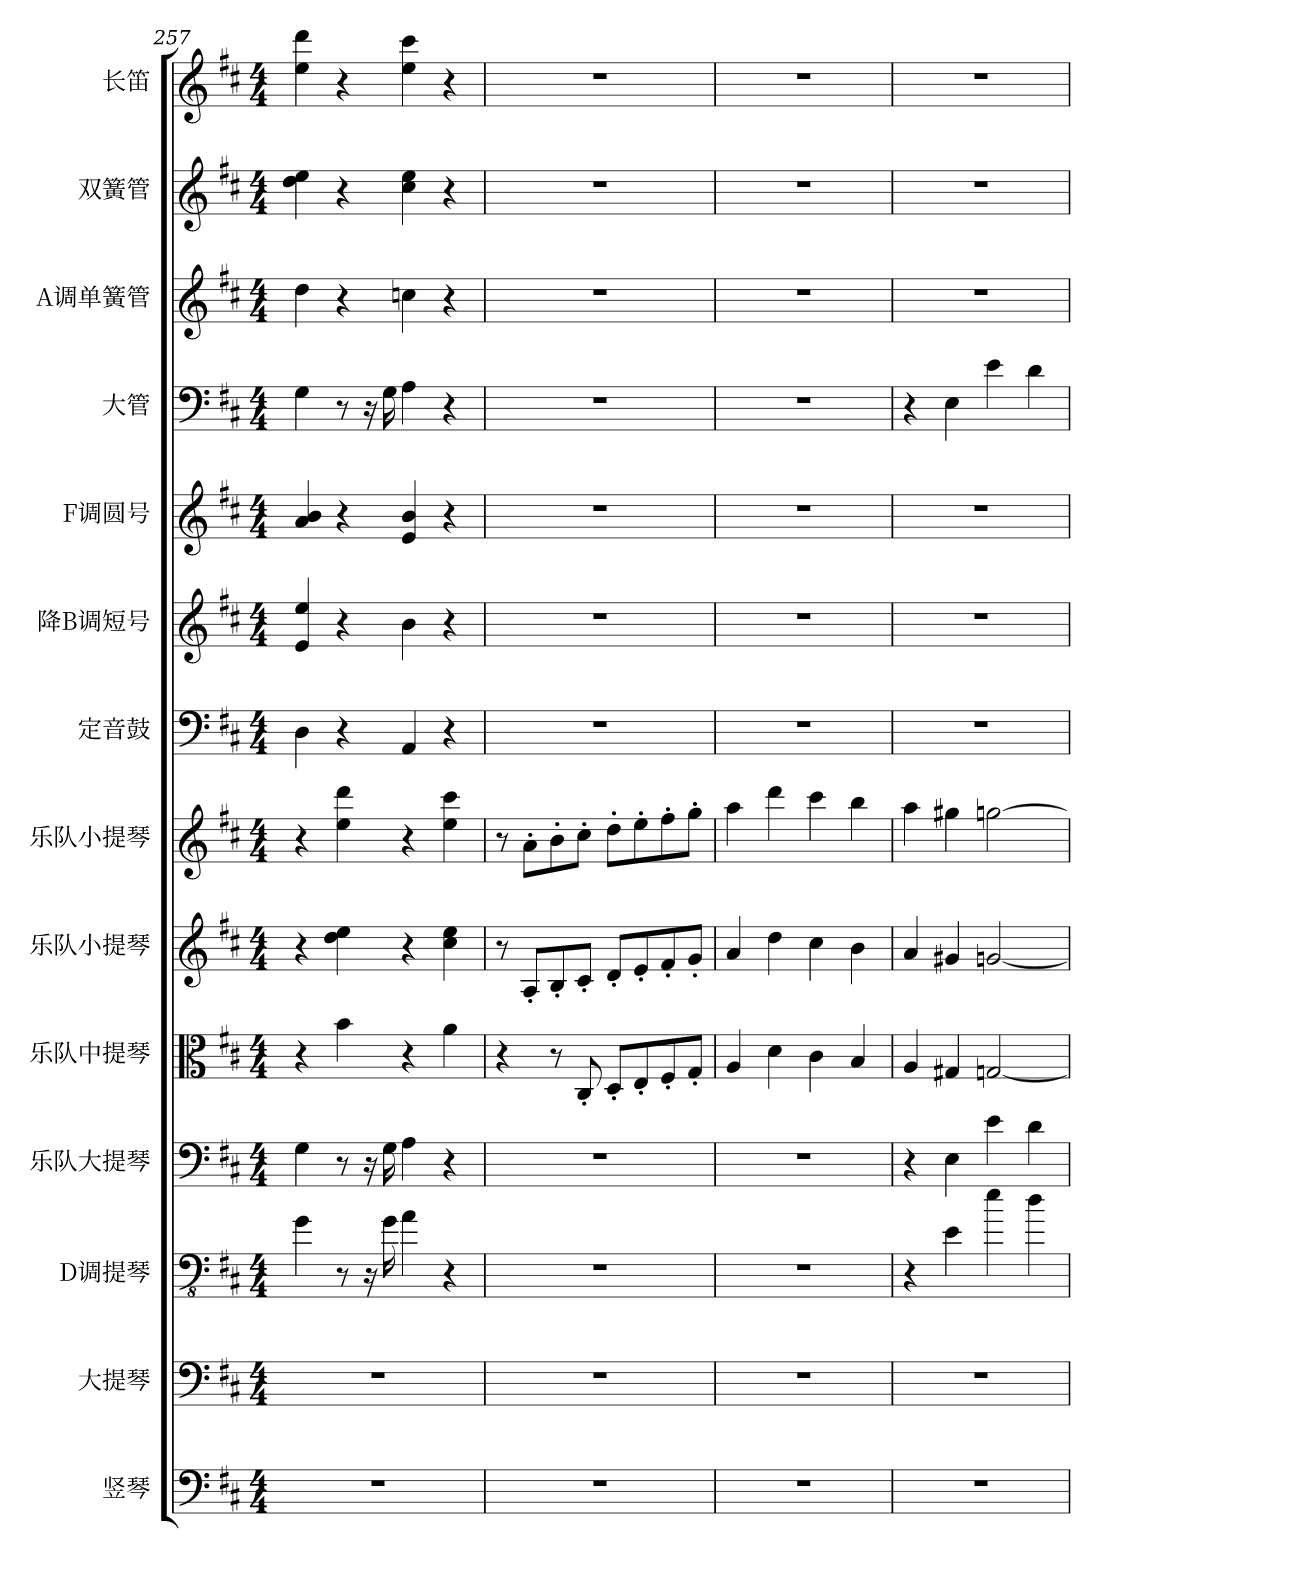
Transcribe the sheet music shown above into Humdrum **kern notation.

**kern	**kern	**kern	**kern	**kern	**kern	**kern	**kern	**kern	**kern	**kern	**kern	**kern	**kern
*part14	*part13	*part12	*part11	*part10	*part9	*part8	*part7	*part6	*part5	*part4	*part3	*part2	*part1
*staff14	*staff13	*staff12	*staff11	*staff10	*staff9	*staff8	*staff7	*staff6	*staff5	*staff4	*staff3	*staff2	*staff1
*I"竖琴	*I"大提琴	*I"D调提琴	*I"乐队大提琴	*I"乐队中提琴	*I"乐队小提琴	*I"乐队小提琴	*I"定音鼓	*I"降B调短号	*I"F调圆号	*I"大管	*I"A调单簧管	*I"双簧管	*I"长笛
*clefF4	*clefF4	*clefFv4	*clefF4	*clefC3	*clefG2	*clefG2	*clefF4	*clefG2	*clefG2	*clefF4	*clefG2	*clefG2	*clefG2
*	*	*ITrd7c12	*	*	*	*	*	*ITrd1c2	*ITrd4c7	*	*ITrd2c3	*	*
*k[f#c#]	*k[f#c#]	*k[f#c#]	*k[f#c#]	*k[f#c#]	*k[f#c#]	*k[f#c#]	*k[f#c#]	*k[]	*k[f#]	*k[f#c#]	*k[f#c#g#d#a#]	*k[f#c#]	*k[f#c#]
*M4/4	*M4/4	*M4/4	*M4/4	*M4/4	*M4/4	*M4/4	*M4/4	*M4/4	*M4/4	*M4/4	*M4/4	*M4/4	*M4/4
=257	=257	=257	=257	=257	=257	=257	=257	=257	=257	=257	=257	=257	=257
1r	1r	4GG\	4G\	4r	4r	4r	4D\	4d/ 4dd/	4d/ 4e/	4G\	4b\	4dd\ 4ee\	4ee\ 4ddd\
.	.	8r	8r	4b\	4dd\ 4ee\	4ee\ 4ddd\	4r	4r	4r	8r	4r	4r	4r
.	.	16r	16r	.	.	.	.	.	.	16r	.	.	.
.	.	16GG\	16G\	.	.	.	.	.	.	16G\	.	.	.
.	.	4AA\	4A\	4r	4r	4r	4AA/	4a\	4A/ 4e/	4A\	4an\	4cc#\ 4ee\	4ee\ 4ccc#\
.	.	4r	4r	4a\	4cc#\ 4ee\	4ee\ 4ccc#\	4r	4r	4r	4r	4r	4r	4r
=258	=258	=258	=258	=258	=258	=258	=258	=258	=258	=258	=258	=258	=258
1r	1r	1r	1r	4r	8r	8r	1r	1r	1r	1r	1r	1r	1r
.	.	.	.	.	8A'/L	8a'\L	.	.	.	.	.	.	.
.	.	.	.	8r	8B'/	8b'\	.	.	.	.	.	.	.
.	.	.	.	8C#'/	8c#'/J	8cc#'\J	.	.	.	.	.	.	.
.	.	.	.	8D'/L	8d'/L	8dd'\L	.	.	.	.	.	.	.
.	.	.	.	8E'/	8e'/	8ee'\	.	.	.	.	.	.	.
.	.	.	.	8F#'/	8f#'/	8ff#'\	.	.	.	.	.	.	.
.	.	.	.	8G'/J	8g'/J	8gg'\J	.	.	.	.	.	.	.
=259	=259	=259	=259	=259	=259	=259	=259	=259	=259	=259	=259	=259	=259
1r	1r	1r	1r	4A/	4a/	4aa\	1r	1r	1r	1r	1r	1r	1r
.	.	.	.	4d\	4dd\	4ddd\	.	.	.	.	.	.	.
.	.	.	.	4c#\	4cc#\	4ccc#\	.	.	.	.	.	.	.
.	.	.	.	4B/	4b\	4bb\	.	.	.	.	.	.	.
=260	=260	=260	=260	=260	=260	=260	=260	=260	=260	=260	=260	=260	=260
1r	1r	4r	4r	4A/	4a/	4aa\	1r	1r	1r	4r	1r	1r	1r
.	.	4EE\	4E\	4G#X/	4g#X/	4gg#X\	.	.	.	4E\	.	.	.
.	.	4E\	4e\	[2Gn/	[2gn/	[2ggn\	.	.	.	4e\	.	.	.
.	.	4D\	4d\	.	.	.	.	.	.	4d\	.	.	.
=	=	=	=	=	=	=	=	=	=	=	=	=	=
*-	*-	*-	*-	*-	*-	*-	*-	*-	*-	*-	*-	*-	*-
